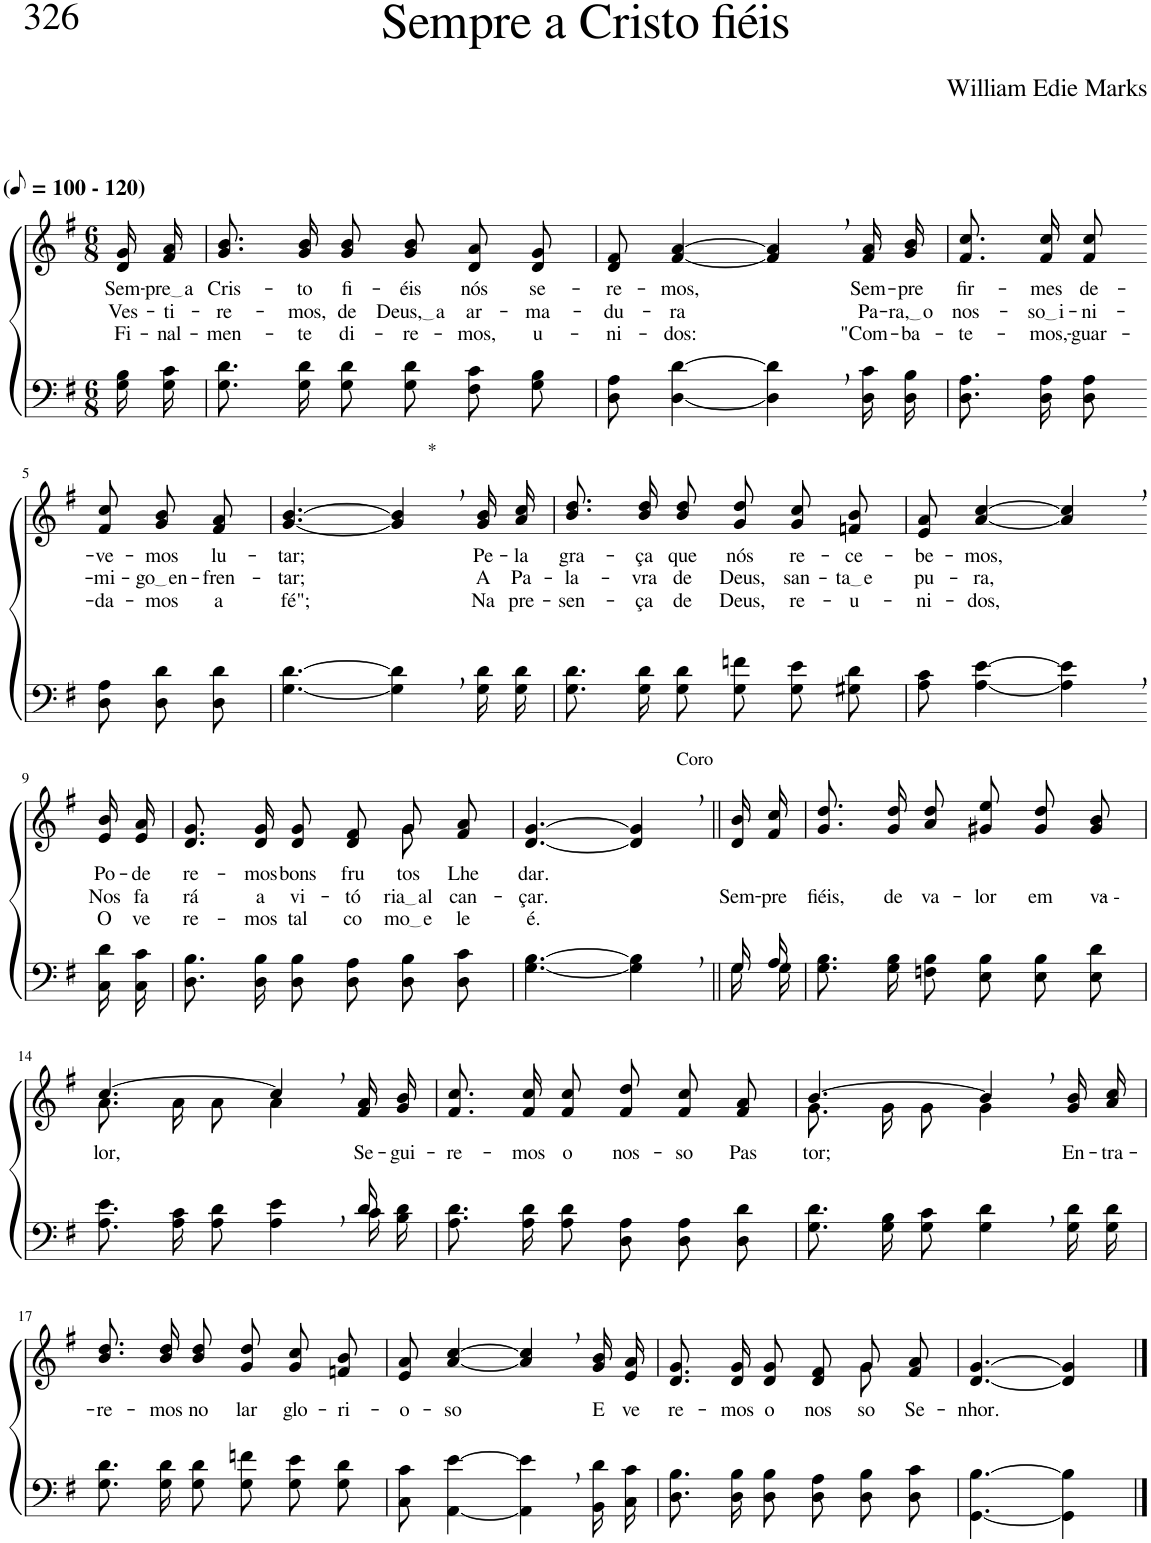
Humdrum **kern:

**kern	**kern	**text	**text	**text
*part2	*part1	*part1	*part1	*part1
*staff2	*staff1	*staff1	*staff1	*staff1
*I"Parte III e IV	*I"Parte I e II	*	*	*
*clefF4	*clefG2	*	*	*
*Trd1c2	*Trd1c2	*	*	*
*k[f#]	*k[f#]	*	*	*
*M6/8	*M6/8	*	*	*
*MM50	*MM50	*	*	*
=1	=1	=1	=1	=1
!	!LO:TX:a:B:t=(	!	!	!
!	!LO:TX:a:B:t=- 120)	!	!	!
!	!	!LO:LY:b	!LO:LY:b	!LO:LY:b
16G\ 16B\LL	16d/ 16g/LL	Sem-	Ves-	Fi-
!	!	!LO:LY:b	!LO:LY:b	!LO:LY:b
16G\ 16c\JJ	16f#/ 16a/JJ	pre a	-ti-	-nal-
=2	=2	=2	=2	=2
!	!	!LO:LY:b	!LO:LY:b	!LO:LY:b
8.G\ 8.d\L	8.g/ 8.b/L	Cris-	-re-	-men-
!	!	!LO:LY:b	!LO:LY:b	!LO:LY:b
16G\ 16d\K	16g/ 16b/K	-to	-mos,	-te
!	!	!LO:LY:b	!LO:LY:b	!LO:LY:b
8G\ 8d\J	8g/ 8b/J	fi-	de	di-
!	!	!LO:LY:b	!LO:LY:b	!LO:LY:b
8G\ 8d\L	8g/ 8b/L	-éis	Deus, a	-re-
!	!	!LO:LY:b	!LO:LY:b	!LO:LY:b
8F#\ 8c\	8d/ 8a/	nós	ar-	-mos,
!	!	!LO:LY:b	!LO:LY:b	!LO:LY:b
8G\ 8B\J	8d/ 8g/J	se-	-ma-	u-
=3	=3	=3	=3	=3
!	!	!LO:LY:b	!LO:LY:b	!LO:LY:b
8D\ 8A\	8d/ 8f#/	-re-	-du-	-ni-
!	!	!LO:LY:b	!LO:LY:b	!LO:LY:b
[4D\ [4d\	[4f#/ [4a/	-mos,	-ra	-dos:
4D\], 4d\],	4f#/], 4a/],	.	.	.
!	!	!LO:LY:b	!LO:LY:b	!LO:LY:b
16D\ 16c\LL	16f#/ 16a/LL	Sem-	Pa-	"Com-
!	!	!LO:LY:b	!LO:LY:b	!LO:LY:b
16D\ 16B\JJ	16g/ 16b/JJ	-pre	ra, o	-ba-
=4	=4	=4	=4	=4
!	!	!LO:LY:b	!LO:LY:b	!LO:LY:b
8.D\ 8.A\L	8.f#/ 8.cc/L	fir-	nos-	-te-
!	!	!LO:LY:b	!LO:LY:b	!LO:LY:b
16D\ 16A\K	16f#/ 16cc/K	-mes	so i	-mos,-
!	!	!LO:LY:b	!LO:LY:b	!LO:LY:b
8D\ 8A\J	8f#/ 8cc/J	de-	-ni-	-guar-
!!LO:LB:g=z
=5-	=5-	=5-	=5-	=5-
!	!	!LO:LY:b	!LO:LY:b	!LO:LY:b
8D\ 8A\L	8f#/ 8cc/L	-ve-	-mi-	-da-
!	!	!LO:LY:b	!LO:LY:b	!LO:LY:b
8D\ 8d\	8g/ 8b/	-mos	go en	-mos
!	!	!LO:LY:b	!LO:LY:b	!LO:LY:b
8D\ 8d\J	8f#/ 8a/J	lu-	-fren-	a
=6	=6	=6	=6	=6
!	!	!LO:LY:b	!LO:LY:b	!LO:LY:b
[4.G\ [4.d\	[4.g/ [4.b/	-tar;	-tar;	fé";
!	!LO:TX:a:t=*	!	!	!
4G\], 4d\],	4g/], 4b/],	.	.	.
!	!	!LO:LY:b	!LO:LY:b	!LO:LY:b
16G\ 16d\LL	16g/ 16b/LL	Pe-	-A	Na
!	!	!LO:LY:b	!LO:LY:b	!LO:LY:b
16G\ 16d\JJ	16a/ 16cc/JJ	-la	Pa-	pre-
=7	=7	=7	=7	=7
!	!	!LO:LY:b	!LO:LY:b	!LO:LY:b
8.G\ 8.d\L	8.b\ 8.dd\L	gra-	-la-	-sen-
!	!	!LO:LY:b	!LO:LY:b	!LO:LY:b
16G\ 16d\K	16b\ 16dd\K	-ça	-vra	-ça
!	!	!LO:LY:b	!LO:LY:b	!LO:LY:b
8G\ 8d\J	8b\ 8dd\J	que	de	de
!	!	!LO:LY:b	!LO:LY:b	!LO:LY:b
8G\ 8fn\L	8g/ 8dd/L	nós	Deus,	Deus,
!	!	!LO:LY:b	!LO:LY:b	!LO:LY:b
8G\ 8e\	8g/ 8cc/	re-	san-	re-
!	!	!LO:LY:b	!LO:LY:b	!LO:LY:b
8G#X\ 8d\J	8fn/ 8b/J	-ce-	ta e	-u-
=8	=8	=8	=8	=8
!	!	!LO:LY:b	!LO:LY:b	!LO:LY:b
8A\ 8c\	8e/ 8a/	-be-	pu-	-ni-
!	!	!LO:LY:b	!LO:LY:b	!LO:LY:b
[4A\ [4e\	[4a/ [4cc/	-mos,	-ra,	-dos,
4A\], 4e\],	4a/], 4cc/],	.	.	.
!!LO:LB:g=z
=9-	=9-	=9-	=9-	=9-
!	!	!LO:LY:b	!LO:LY:b	!LO:LY:b
16C\ 16d\LL	16e/ 16b/LL	Po-	Nos	O
!	!	!LO:LY:b	!LO:LY:b	!LO:LY:b
16C\ 16c\JJ	16e/ 16a/JJ	-de-	fa-	ve-
=10	=10	=10	=10	=10
*	*^	*	*	*
!	!	!	!LO:LY:b	!LO:LY:b	!LO:LY:b
8.D\ 8.B\L	2ryy	8.d/ 8.g/L	re-	-rá	-re-
!	!	!	!LO:LY:b	!LO:LY:b	!LO:LY:b
16D\ 16B\K	.	16d/ 16g/K	-mos	a	-mos
!	!	!	!LO:LY:b	!LO:LY:b	!LO:LY:b
8D\ 8B\J	.	8d/ 8g/J	bons	vi-	tal
!	!	!	!LO:LY:b	!LO:LY:b	!LO:LY:b
8D\ 8A\L	.	8d/ 8f#/L	fru-	-tó-	co-
!	!	!	!LO:LY:b	!LO:LY:b	!LO:LY:b
8D\ 8B\	8g\	8g/	-tos	ria al	mo e
!	!	!	!LO:LY:b	!LO:LY:b	!LO:LY:b
8D\ 8c\J	8ryy	8f#/ 8a/J	Lhe	can-	-le
=11	=11	=11	=11	=11	=11
!	!	!	!LO:LY:b	!LO:LY:b	!LO:LY:b
*	*v	*v	*	*	*
[4.G\ [4.B\	[4.d/ [4.g/	dar.	-çar.	é.
!	!LO:TX:a:t=Coro	!	!	!
4G\], 4B\],	4d/], 4g/],	.	.	.
=12||	=12||	=12||	=12||	=12||
*^	*	*	*	*
!	!	!	!	!LO:LY:b	!
16G/LL	16G\LL	16d/ 16b/LL	.	Sem-	.
!	!	!	!	!LO:LY:b	!
16A/JJ	16G\JJ	16f#/ 16cc/JJ	.	-pre	.
=13	=13	=13	=13	=13	=13
!	!	!	!	!LO:LY:b	!
*v	*v	*	*	*	*
8.G\ 8.B\L	8.g\ 8.dd\L	.	fiéis,	.
!	!	!	!LO:LY:b	!
16G\ 16B\K	16g\ 16dd\K	.	de	.
!	!	!	!LO:LY:b	!
8Fn\ 8B\J	8a\ 8dd\J	.	va-	.
!	!	!	!LO:LY:b	!
8E\ 8B\L	8g#X/ 8ee/L	.	-lor	.
!	!	!	!LO:LY:b	!
8E\ 8B\	8g#/ 8dd/	.	em	.
!	!	!	!LO:LY:b	!
8E\ 8d\J	8g#/ 8b/J	.	va --	.
!!LO:LB:g=z
=14	=14	=14	=14	=14
*^	*^	*	*	*
!	!	!	!	!LO:LY:b	!	!
2ryy	8.A\ 8.e\L	[4.cc/	8.a\L	lor,	.	.
.	16A\ 16c\K	.	16a\Jk	.	.	.
.	8A\ 8d\J	.	8a\	.	.	.
.	4A\ 4e\	4cc,/]	4a\	.	.	.
8ryy	.	.	.	.	.	.
!	!	!	!	!LO:LY:b	!	!
16d/	16c\LL	16f#/ 16a/LL	8ryy	Se-	.	.
!	!	!	!	!LO:LY:b	!	!
16ryy	16B\ 16d\JJ	16g/ 16b/JJ	.	-gui-	.	.
*	*	*v	*v	*	*	*
=15	=15	=15	=15	=15	=15
!	!	!	!LO:LY:b	!	!
*v	*v	*	*	*	*
8.A\ 8.d\L	8.f#/ 8.cc/L	-re-	.	.
!	!	!LO:LY:b	!	!
16A\ 16d\K	16f#/ 16cc/K	-mos	.	.
!	!	!LO:LY:b	!	!
8A\ 8d\J	8f#/ 8cc/J	o	.	.
!	!	!LO:LY:b	!	!
8D\ 8A\L	8f#/ 8dd/L	nos-	.	.
!	!	!LO:LY:b	!	!
8D\ 8A\	8f#/ 8cc/	-so	.	.
!	!	!LO:LY:b	!	!
8D\ 8d\J	8f#/ 8a/J	Pas-	.	.
=16	=16	=16	=16	=16
*	*^	*	*	*
!	!	!	!LO:LY:b	!	!
8.G\ 8.d\L	[4.b/	8.g\L	-tor;	.	.
16G\ 16B\K	.	16g\Jk	.	.	.
8G\ 8c\J	.	8g\	.	.	.
4G\, 4d\,	4b,/]	4g\	.	.	.
!	!	!	!LO:LY:b	!	!
16G\ 16d\LL	16g/ 16b/LL	8ryy	En-	.	.
!	!	!	!LO:LY:b	!	!
16G\ 16d\JJ	16a/ 16cc/JJ	.	-tra-	.	.
*	*v	*v	*	*	*
!!LO:LB:g=z
=17	=17	=17	=17	=17
!	!	!LO:LY:b	!	!
8.G\ 8.d\L	8.b\ 8.dd\L	-re-	.	.
!	!	!LO:LY:b	!	!
16G\ 16d\K	16b\ 16dd\K	-mos	.	.
!	!	!LO:LY:b	!	!
8G\ 8d\J	8b\ 8dd\J	no	.	.
!	!	!LO:LY:b	!	!
8G\ 8fn\L	8g/ 8dd/L	lar	.	.
!	!	!LO:LY:b	!	!
8G\ 8e\	8g/ 8cc/	glo-	.	.
!	!	!LO:LY:b	!	!
8G\ 8d\J	8fn/ 8b/J	-ri-	.	.
=18	=18	=18	=18	=18
!	!	!LO:LY:b	!	!
8C\ 8c\	8e/ 8a/	-o-	.	.
!	!	!LO:LY:b	!	!
[4AA\ [4e\	[4a/ [4cc/	-so	.	.
4AA\], 4e\],	4a/], 4cc/],	.	.	.
!	!	!LO:LY:b	!	!
16BB\ 16d\LL	16g/ 16b/LL	E	.	.
!	!	!LO:LY:b	!	!
16C\ 16c\JJ	16e/ 16a/JJ	ve-	.	.
=19	=19	=19	=19	=19
*	*^	*	*	*
!	!	!	!LO:LY:b	!	!
8.D\ 8.B\L	2ryy	8.d/ 8.g/L	-re-	.	.
!	!	!	!LO:LY:b	!	!
16D\ 16B\K	.	16d/ 16g/K	-mos	.	.
!	!	!	!LO:LY:b	!	!
8D\ 8B\J	.	8d/ 8g/J	o	.	.
!	!	!	!LO:LY:b	!	!
8D\ 8A\L	.	8d/ 8f#/L	nos-	.	.
!	!	!	!LO:LY:b	!	!
8D\ 8B\	8g\	8g/	-so	.	.
!	!	!	!LO:LY:b	!	!
8D\ 8c\J	8ryy	8f#/ 8a/J	Se-	.	.
=20	=20	=20	=20	=20	=20
!	!	!	!LO:LY:b	!	!
*	*v	*v	*	*	*
[4.GG\ [4.B\	[4.d/ [4.g/	-nhor.	.	.
4GG\] 4B\]	4d/] 4g/]	.	.	.
==	==	==	==	==
*-	*-	*-	*-	*-
